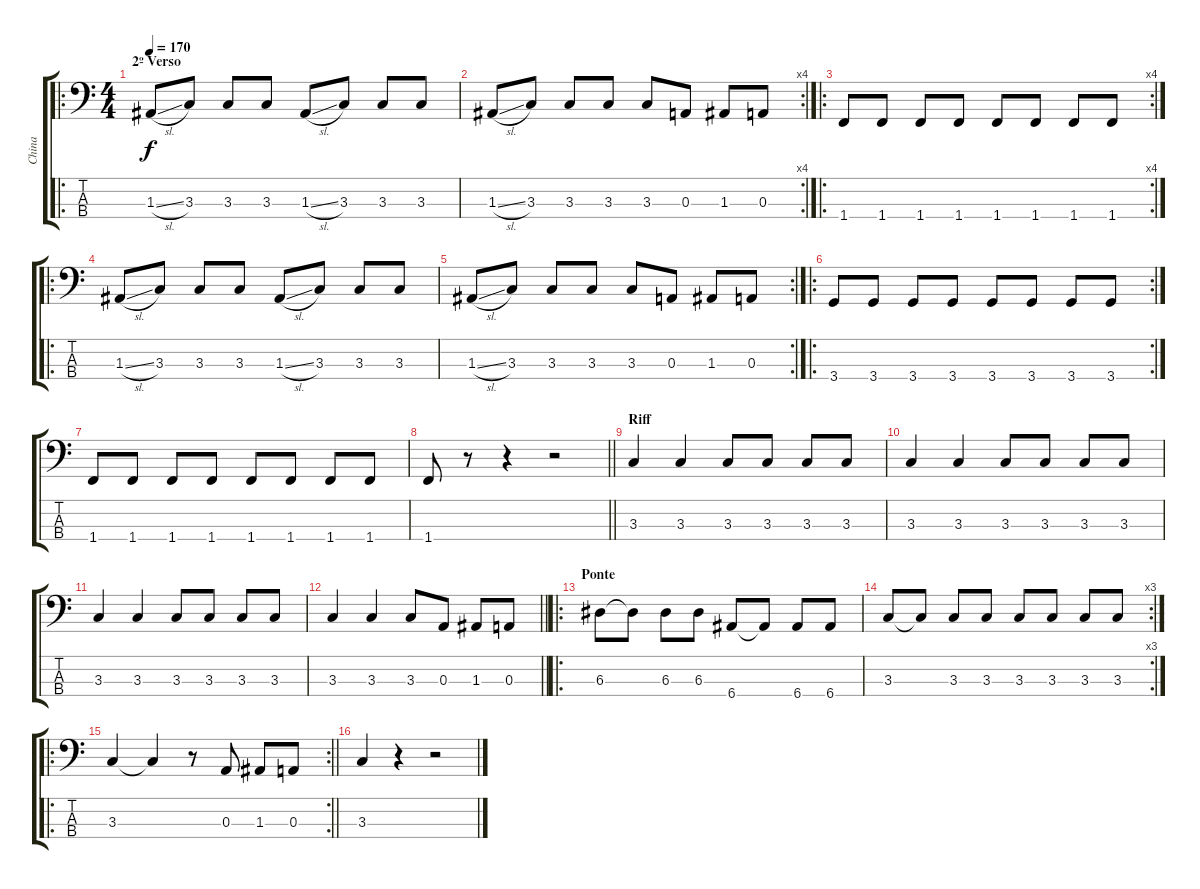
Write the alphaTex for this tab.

\track ("China" "China") {instrument electricbasspick}
\staff {score tabs}
\tuning (G2 D2 A1 E1) {hide}
\ro
\ts (4 4)
\section ("" "2º Verso")
\tempo 170
\clef f4
\ks c
1.3{sl}.8{dy f} 3.3.8 3.3.8 3.3.8 1.3{sl}.8 3.3.8 3.3.8 3.3.8 |
\rc 4
1.3{sl}.8 3.3.8 3.3.8 3.3.8 3.3.8 0.3.8 1.3.8 0.3.8 |
\ro
\rc 4
1.4.8 1.4.8 1.4.8 1.4.8 1.4.8 1.4.8 1.4.8 1.4.8 |
\ro
1.3{sl}.8 3.3.8 3.3.8 3.3.8 1.3{sl}.8 3.3.8 3.3.8 3.3.8 |
\rc 2
1.3{sl}.8 3.3.8 3.3.8 3.3.8 3.3.8 0.3.8 1.3.8 0.3.8 |
\ro
\rc 2
3.4.8 3.4.8 3.4.8 3.4.8 3.4.8 3.4.8 3.4.8 3.4.8 |
1.4.8 1.4.8 1.4.8 1.4.8 1.4.8 1.4.8 1.4.8 1.4.8 |
\barLineRight lightlight
1.4.8 r.8 r.4 r.2 |
\section ("" "Riff")
3.3.4 3.3.4 3.3.8 3.3.8 3.3.8 3.3.8 |
3.3.4 3.3.4 3.3.8 3.3.8 3.3.8 3.3.8 |
3.3.4 3.3.4 3.3.8 3.3.8 3.3.8 3.3.8 |
\barLineRight lightlight
3.3.4 3.3.4 3.3.8 0.3.8 1.3.8 0.3.8 |
\ro
\section ("" "Ponte")
6.3.8 6.3{t}.8 6.3.8 6.3.8 6.4.8 6.4{t}.8 6.4.8 6.4.8 |
\rc 3
3.3.8 3.3{t}.8 3.3.8 3.3.8 3.3.8 3.3.8 3.3.8 3.3.8 |
\ro
\rc 2
\barLineRight lightlight
3.3.4 3.3{t}.4 r.8 0.3.8 1.3.8 0.3.8 |
3.3.4 r.4 r.2
